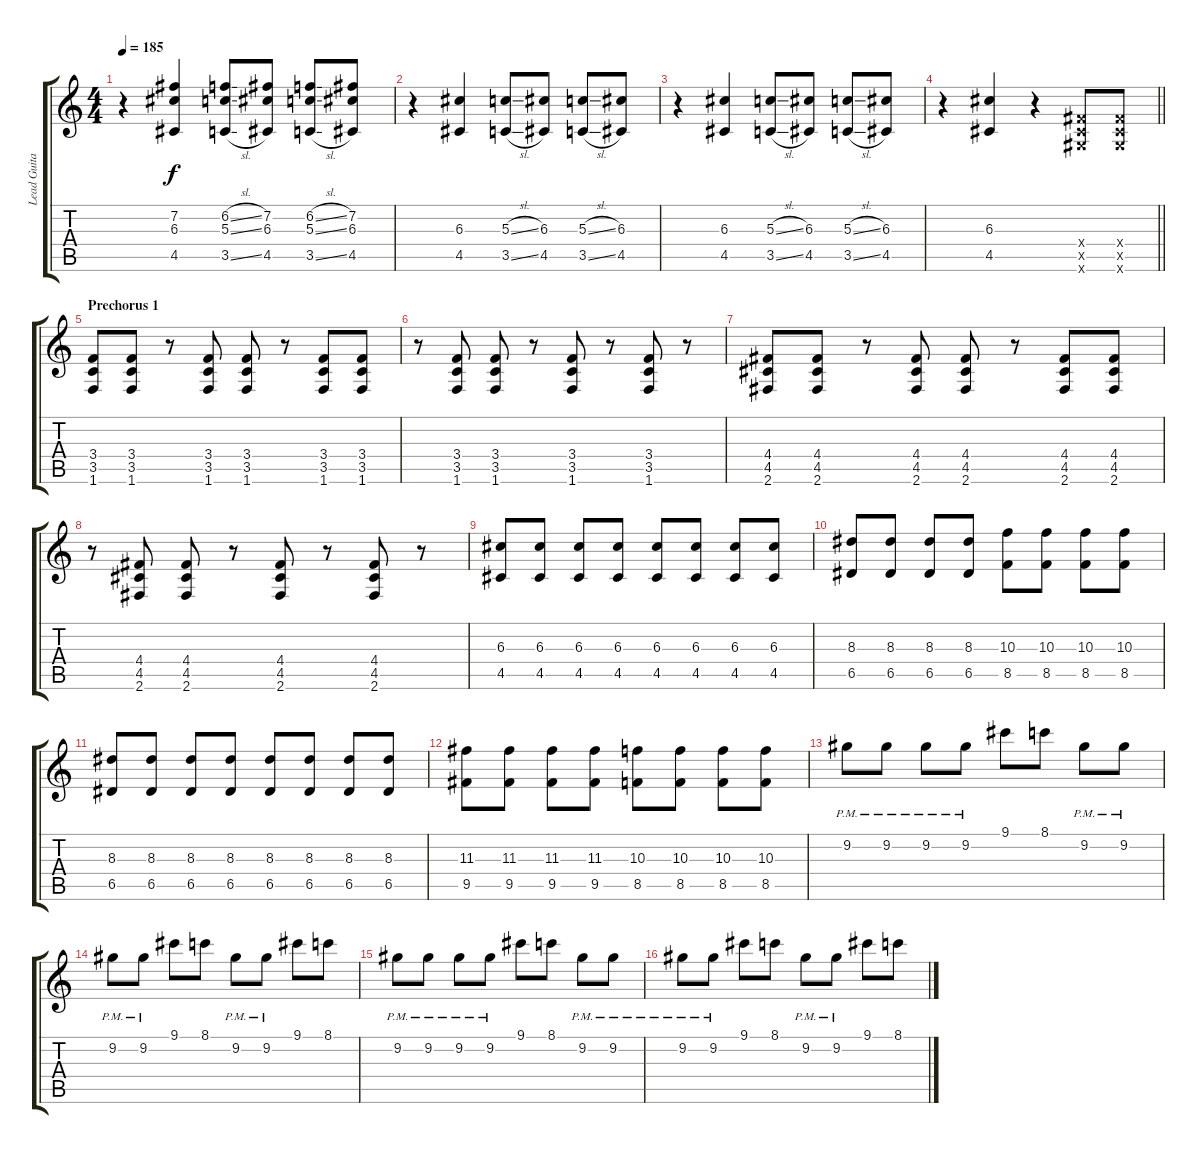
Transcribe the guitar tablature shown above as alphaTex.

\track ("Lead Guitar" "Lead Guita") {instrument distortionguitar}
\staff {score tabs}
\tuning (E4 B3 G3 D3 A2 E2) {hide}
\ts (4 4)
\tempo 185
\clef g2
\ks c
r.4{dy f} (7.2 6.3 4.5).4 (6.2{sl} 5.3{sl} 3.5{sl}).8 (7.2 6.3 4.5).8 (6.2{sl} 5.3{sl} 3.5{sl}).8 (7.2 6.3 4.5).8 |
r.4 (6.3 4.5).4 (5.3{sl} 3.5{sl}).8 (6.3 4.5).8 (5.3{sl} 3.5{sl}).8 (6.3 4.5).8 |
r.4 (6.3 4.5).4 (5.3{sl} 3.5{sl}).8 (6.3 4.5).8 (5.3{sl} 3.5{sl}).8 (6.3 4.5).8 |
\barLineRight lightlight
r.4 (6.3 4.5).4 r.4 (4.4{x} 4.5{x} 4.6{x}).8 (4.4{x} 4.5{x} 4.6{x}).8 |
\section ("" "Prechorus 1")
(3.4 3.5 1.6).8 (3.4 3.5 1.6).8 r.8 (3.4 3.5 1.6).8 (3.4 3.5 1.6).8 r.8 (3.4 3.5 1.6).8 (3.4 3.5 1.6).8 |
r.8 (3.4 3.5 1.6).8 (3.4 3.5 1.6).8 r.8 (3.4 3.5 1.6).8 r.8 (3.4 3.5 1.6).8 r.8 |
(4.4 4.5 2.6).8 (4.4 4.5 2.6).8 r.8 (4.4 4.5 2.6).8 (4.4 4.5 2.6).8 r.8 (4.4 4.5 2.6).8 (4.4 4.5 2.6).8 |
r.8 (4.4 4.5 2.6).8 (4.4 4.5 2.6).8 r.8 (4.4 4.5 2.6).8 r.8 (4.4 4.5 2.6).8 r.8 |
(6.3 4.5).8 (6.3 4.5).8 (6.3 4.5).8 (6.3 4.5).8 (6.3 4.5).8 (6.3 4.5).8 (6.3 4.5).8 (6.3 4.5).8 |
(8.3 6.5).8 (8.3 6.5).8 (8.3 6.5).8 (8.3 6.5).8 (10.3 8.5).8 (10.3 8.5).8 (10.3 8.5).8 (10.3 8.5).8 |
(8.3 6.5).8 (8.3 6.5).8 (8.3 6.5).8 (8.3 6.5).8 (8.3 6.5).8 (8.3 6.5).8 (8.3 6.5).8 (8.3 6.5).8 |
(11.3 9.5).8 (11.3 9.5).8 (11.3 9.5).8 (11.3 9.5).8 (10.3 8.5).8 (10.3 8.5).8 (10.3 8.5).8 (10.3 8.5).8 |
9.2{pm}.8 9.2{pm}.8 9.2{pm}.8 9.2{pm}.8 9.1.8 8.1.8 9.2{pm}.8 9.2{pm}.8 |
9.2{pm}.8 9.2{pm}.8 9.1.8 8.1.8 9.2{pm}.8 9.2{pm}.8 9.1.8 8.1.8 |
9.2{pm}.8 9.2{pm}.8 9.2{pm}.8 9.2{pm}.8 9.1.8 8.1.8 9.2{pm}.8 9.2{pm}.8 |
9.2{pm}.8 9.2{pm}.8 9.1.8 8.1.8 9.2{pm}.8 9.2{pm}.8 9.1.8 8.1.8
